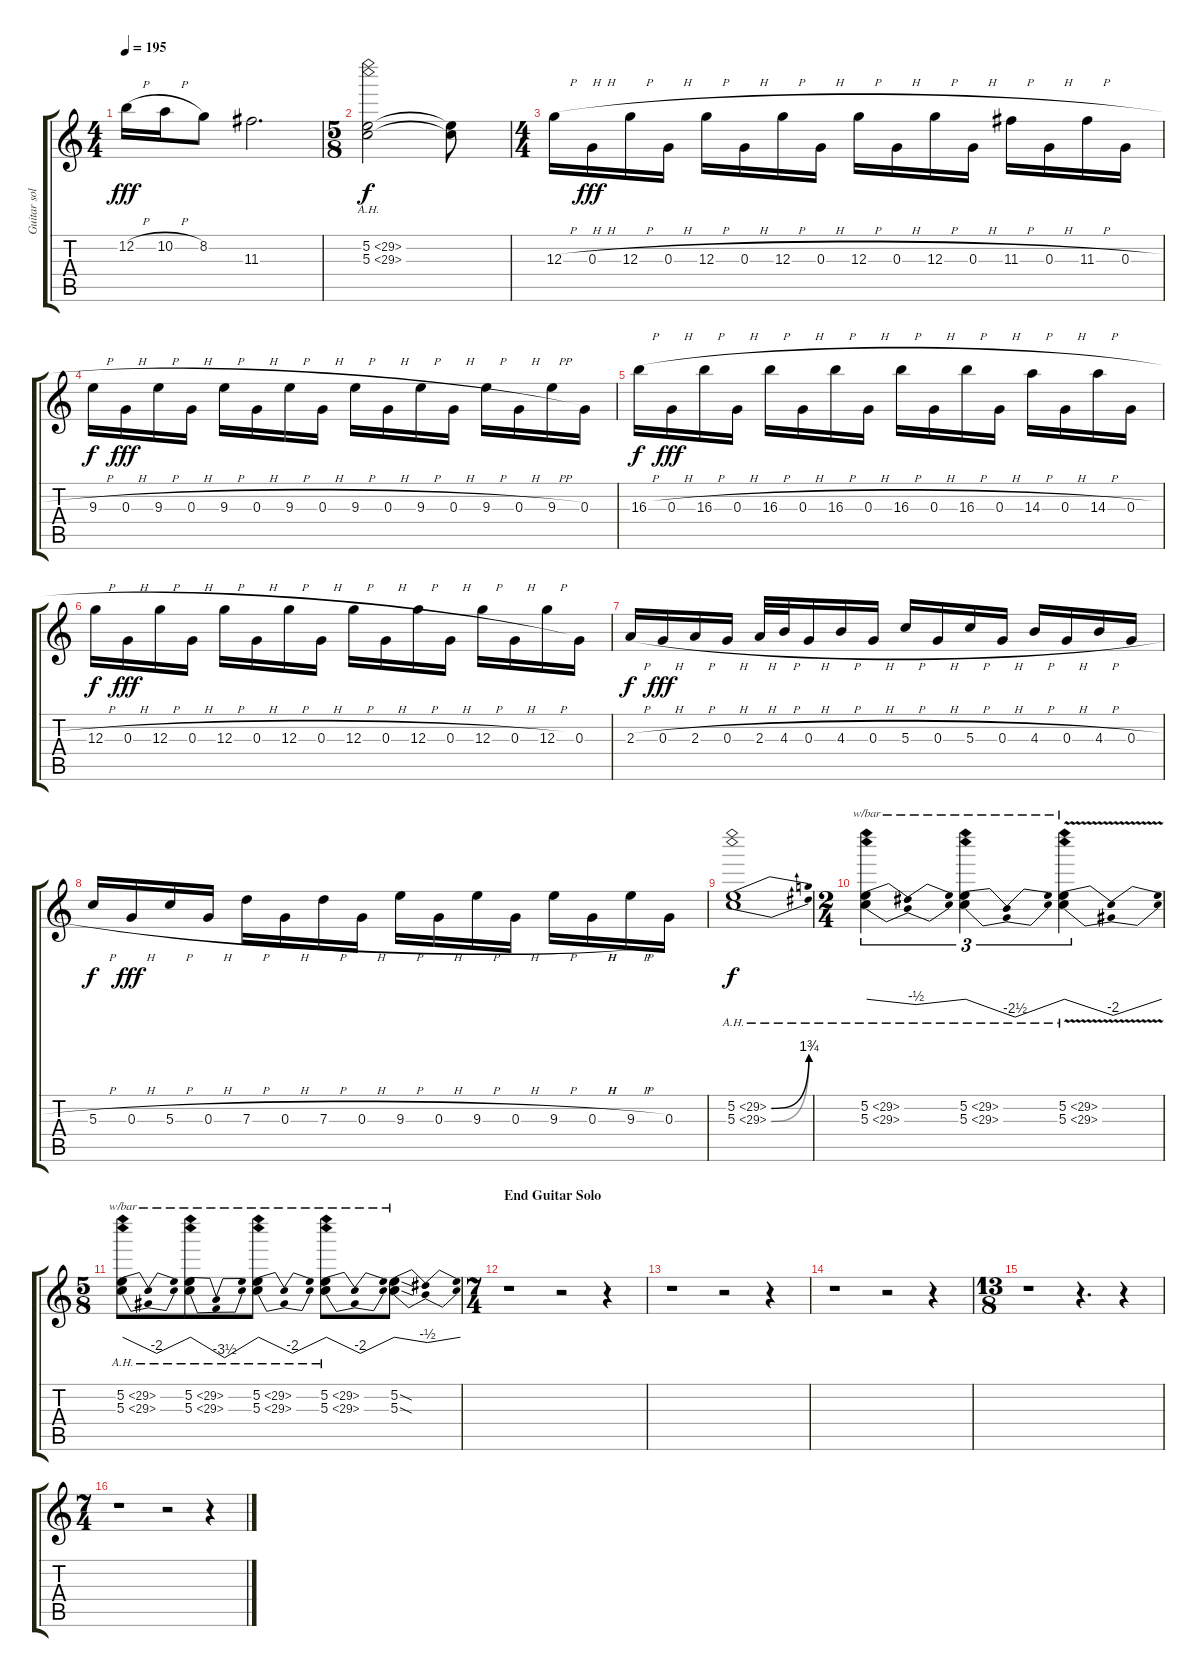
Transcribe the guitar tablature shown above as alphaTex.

\track ("Guitar solo" "Guitar sol") {instrument distortionguitar}
\staff {score tabs}
\tuning (E4 B3 G3 D3 A2 E2) {hide}
\ts (4 4)
\tempo 195
\clef g2
\ks c
12.2{h}.16{dy fff} 10.2{h}.16 8.2.8 11.3.2{d} |
\ts (5 8)
(5.2{ah 24} 5.3{ah 24}).2{dy f} (5.2{t} 5.3{t}).8 |
\ts (4 4)
12.3{h}.16 0.3{h}.16{dy fff} 12.3{h}.16 0.3{h}.16 12.3{h}.16 0.3{h}.16 12.3{h}.16 0.3{h}.16 12.3{h}.16 0.3{h}.16 12.3{h}.16 0.3{h}.16 11.3{h}.16 0.3{h}.16 11.3{h}.16 0.3{h}.16 |
9.3{h}.16{dy f} 0.3{h}.16{dy fff} 9.3{h}.16 0.3{h}.16 9.3{h}.16 0.3{h}.16 9.3{h}.16 0.3{h}.16 9.3{h}.16 0.3{h}.16 9.3{h}.16 0.3{h}.16 9.3{h}.16 0.3{h}.16 9.3{h}.16 0.3.16 |
16.3{h}.16{dy f} 0.3{h}.16{dy fff} 16.3{h}.16 0.3{h}.16 16.3{h}.16 0.3{h}.16 16.3{h}.16 0.3{h}.16 16.3{h}.16 0.3{h}.16 16.3{h}.16 0.3{h}.16 14.3{h}.16 0.3{h}.16 14.3{h}.16 0.3{h}.16 |
12.3{h}.16{dy f} 0.3{h}.16{dy fff} 12.3{h}.16 0.3{h}.16 12.3{h}.16 0.3{h}.16 12.3{h}.16 0.3{h}.16 12.3{h}.16 0.3{h}.16 12.3{h}.16 0.3{h}.16 12.3{h}.16 0.3{h}.16 12.3{h}.16 0.3.16 |
2.3{h}.16{dy f} 0.3{h}.16{dy fff} 2.3{h}.16 0.3{h}.16 2.3{h}.32 4.3{h}.32 0.3{h}.16 4.3{h}.16 0.3{h}.16 5.3{h}.16 0.3{h}.16 5.3{h}.16 0.3{h}.16 4.3{h}.16 0.3{h}.16 4.3{h}.16 0.3{h}.16 |
5.3{h}.16{dy f} 0.3{h}.16{dy fff} 5.3{h}.16 0.3{h}.16 7.3{h}.16 0.3{h}.16 7.3{h}.16 0.3{h}.16 9.3{h}.16 0.3{h}.16 9.3{h}.16 0.3{h}.16 9.3{h}.16 0.3{h}.16 9.3{h}.16 0.3.16 |
(5.2{be (bend 0 0 60 7) ah 24} 5.3{be (bend 0 0 60 7) ah 24}).1{dy f} |
\ts (2 4)
(5.2{ah 24} 5.3{ah 24}).4{tu (3 2) tbe (dip default 0 0 30 -2 60 0)} (5.2{ah 24} 5.3{ah 24}).4{tu (3 2) tbe (dip default 0 0 30 -10 60 0)} (5.2{ah 24} 5.3{ah 24 v}).4{tu (3 2) tbe (dip default 0 0 30 -8 60 0)} |
\ts (5 8)
(5.2{ah 24} 5.3{ah 24}).8{tbe (dip default 0 0 30 -8 60 0)} (5.2{ah 24} 5.3{ah 24}).8{tbe (dip default 0 0 30 -14 60 0)} (5.2{ah 24} 5.3{ah 24}).8{tbe (dip default 0 0 30 -8 60 0)} (5.2{ah 24} 5.3{ah 24}).8{tbe (dip default 0 0 30 -8 60 0)} (5.2{sod} 5.3{sod}).8{tbe (dip default 0 0 30 -2 60 0)} |
\ts (7 4)
\section ("" "End Guitar Solo")
r.1 r.2 r.4 |
r.1 r.2 r.4 |
r.1 r.2 r.4 |
\ts (13 8)
r.1 r.4{d} r.4 |
\ts (7 4)
r.1 r.2 r.4
